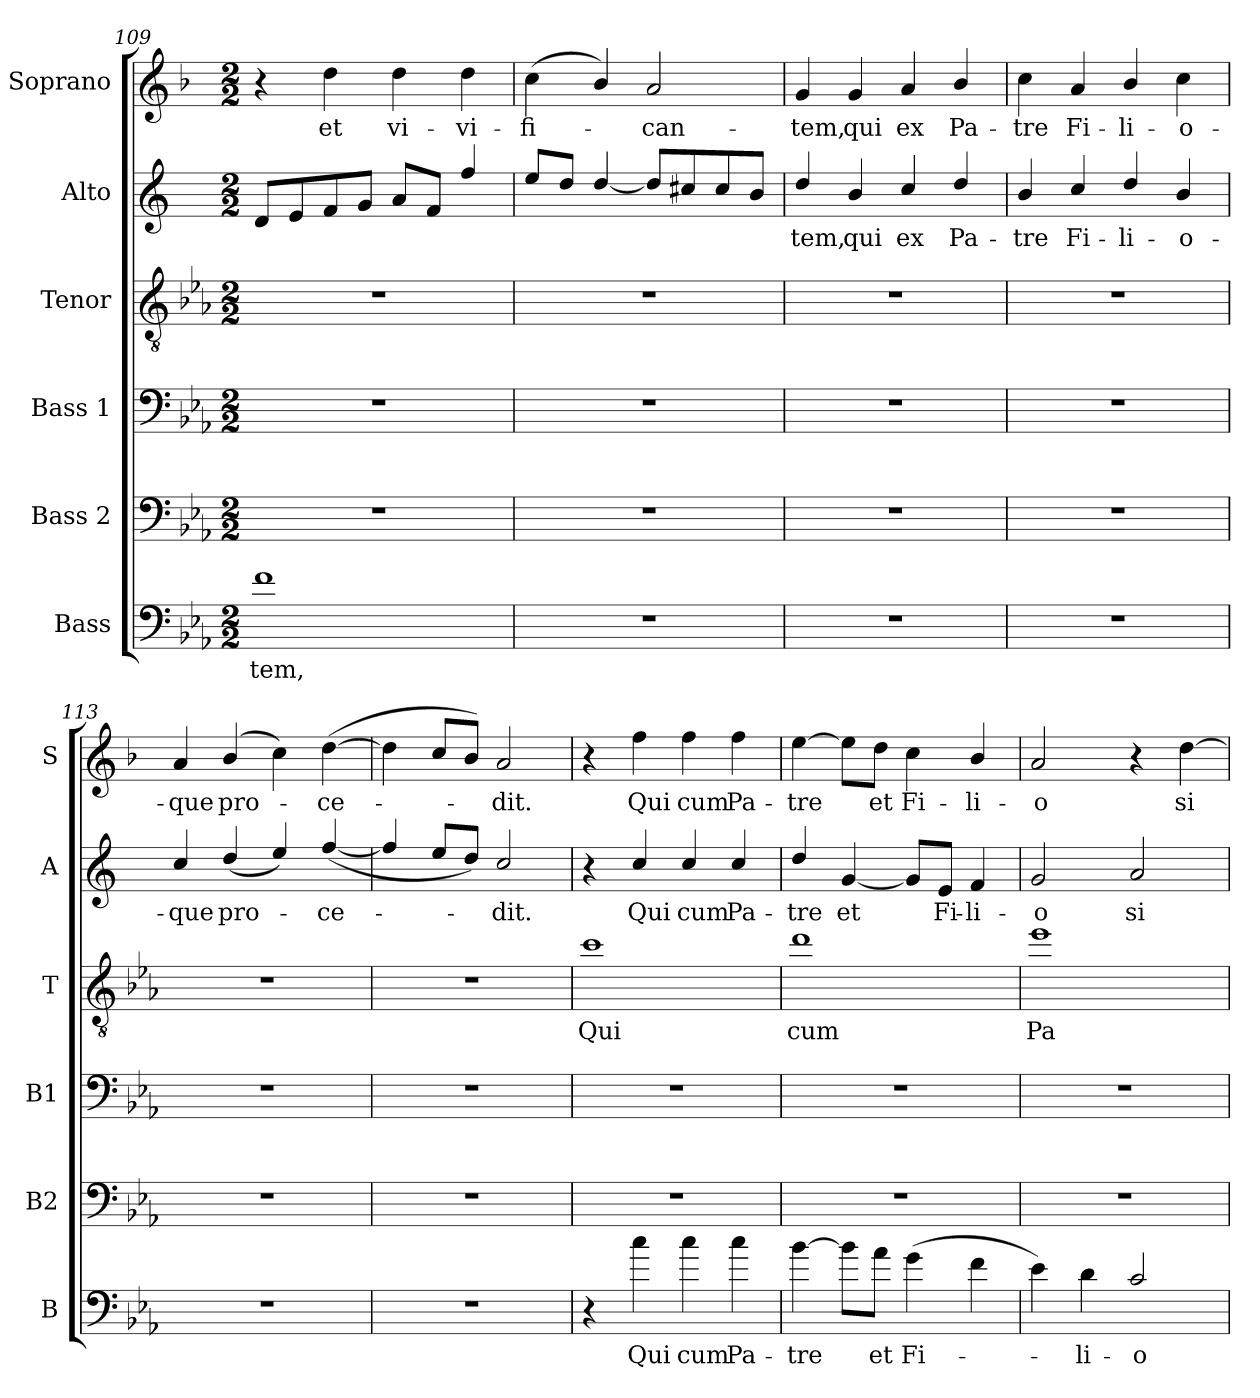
**kern	**text	**kern	**kern	**kern	**text	**kern	**text	**kern	**text
*part6	*part6	*part5	*part4	*part3	*part3	*part2	*part2	*part1	*part1
*staff6	*staff6	*staff5	*staff4	*staff3	*staff3	*staff2	*staff2	*staff1	*staff1
*I"Bass	*	*I"Bass 2	*I"Bass 1	*I"Tenor	*	*I"Alto	*	*I"Soprano	*
*I'B	*	*I'B2	*I'B1	*I'T	*	*I'A	*	*I'S	*
*clefF4	*	*clefF4	*clefF4	*clefGv2	*	*clefG2	*	*clefG2	*
*ITrd12c21	*	*ITrd12c21	*ITrd12c21	*ITrd8c14	*	*ITrd5c9	*	*ITrd1c2	*
*k[b-e-a-]	*	*k[b-e-a-]	*k[b-e-a-]	*k[b-e-a-]	*	*k[b-e-a-]	*	*k[b-e-a-]	*
*c:	*	*c:	*c:	*c:	*	*c:	*	*c:	*
*M2/2	*	*M2/2	*M2/2	*M2/2	*	*M2/2	*	*M2/2	*
=109	=109	=109	=109	=109	=109	=109	=109	=109	=109
!	!LO:LY:b	!	!	!	!	!	!	!	!
1F	-tem,	1r	1r	1r	.	8F/L	.	4r	.
.	.	.	.	.	.	8G/	.	.	.
!	!	!	!	!	!	!	!	!	!LO:LY:b
.	.	.	.	.	.	8A-/	.	4cc\	et
.	.	.	.	.	.	8B-/J	.	.	.
!	!	!	!	!	!	!	!	!	!LO:LY:b
.	.	.	.	.	.	8c/L	.	4cc\	vi-
.	.	.	.	.	.	8A-/J	.	.	.
!	!	!	!	!	!	!	!	!	!LO:LY:b
.	.	.	.	.	.	4a-/	.	4cc\	-vi-
=110	=110	=110	=110	=110	=110	=110	=110	=110	=110
!	!	!	!	!	!	!	!	!	!LO:LY:b
1r	.	1r	1r	1r	.	8g/L	.	(>4b-\	-fi-
.	.	.	.	.	.	8f/J	.	.	.
.	.	.	.	.	.	[4f/	.	4a-/)	.
!	!	!	!	!	!	!	!	!	!LO:LY:b
.	.	.	.	.	.	8f/L]	.	2g/	-can-
.	.	.	.	.	.	8en/	.	.	.
.	.	.	.	.	.	8e/	.	.	.
.	.	.	.	.	.	8d/J	.	.	.
!!LO:PB:g=z
=111	=111	=111	=111	=111	=111	=111	=111	=111	=111
!	!	!	!	!	!	!	!LO:LY:b	!	!LO:LY:b
1r	.	1r	1r	1r	.	4f/	-tem,	4f/	-tem,
!	!	!	!	!	!	!	!LO:LY:b	!	!LO:LY:b
.	.	.	.	.	.	4d/	qui	4f/	qui
!	!	!	!	!	!	!	!LO:LY:b	!	!LO:LY:b
.	.	.	.	.	.	4e-/	ex	4g/	ex
!	!	!	!	!	!	!	!LO:LY:b	!	!LO:LY:b
.	.	.	.	.	.	4f/	Pa-	4a-/	Pa-
=112	=112	=112	=112	=112	=112	=112	=112	=112	=112
!	!	!	!	!	!	!	!LO:LY:b	!	!LO:LY:b
1r	.	1r	1r	1r	.	4d/	-tre	4b-\	-tre
!	!	!	!	!	!	!	!LO:LY:b	!	!LO:LY:b
.	.	.	.	.	.	4e-/	Fi-	4g/	Fi-
!	!	!	!	!	!	!	!LO:LY:b	!	!LO:LY:b
.	.	.	.	.	.	4f/	-li-	4a-/	-li-
!	!	!	!	!	!	!	!LO:LY:b	!	!LO:LY:b
.	.	.	.	.	.	4d/	-o-	4b-\	-o-
=113	=113	=113	=113	=113	=113	=113	=113	=113	=113
!	!	!	!	!	!	!	!LO:LY:b	!	!LO:LY:b
1r	.	1r	1r	1r	.	4e-/	-que	4g/	-que
!	!	!	!	!	!	!	!LO:LY:b	!	!LO:LY:b
.	.	.	.	.	.	(<4f/	pro-	(4a-/	pro-
.	.	.	.	.	.	4g/)	.	4b-\)	.
!	!	!	!	!	!	!	!LO:LY:b	!	!LO:LY:b
.	.	.	.	.	.	(<[4a-/	-ce-	(>[4cc\	-ce-
=114	=114	=114	=114	=114	=114	=114	=114	=114	=114
1r	.	1r	1r	1r	.	4a-/]	.	4cc\]	.
.	.	.	.	.	.	8g/L	.	8b-/L	.
.	.	.	.	.	.	8f/J)	.	8a-/J)	.
!	!	!	!	!	!	!	!LO:LY:b	!	!LO:LY:b
.	.	.	.	.	.	2e-/	-dit.	2g/	-dit.
=115	=115	=115	=115	=115	=115	=115	=115	=115	=115
!	!	!	!	!	!LO:LY:b	!	!	!	!
4r	.	1r	1r	1c	Qui	4r	.	4r	.
!	!LO:LY:b	!	!	!	!	!	!LO:LY:b	!	!LO:LY:b
4c\	Qui	.	.	.	.	4e-/	Qui	4ee-\	Qui
!	!LO:LY:b	!	!	!	!	!	!LO:LY:b	!	!LO:LY:b
4c\	cum	.	.	.	.	4e-/	cum	4ee-\	cum
!	!LO:LY:b	!	!	!	!	!	!LO:LY:b	!	!LO:LY:b
4c\	Pa-	.	.	.	.	4e-/	Pa-	4ee-\	Pa-
=116	=116	=116	=116	=116	=116	=116	=116	=116	=116
!	!LO:LY:b	!	!	!	!LO:LY:b	!	!LO:LY:b	!	!LO:LY:b
[4B-\	-tre	1r	1r	1d	cum	4f/	-tre	[4dd\	-tre
!	!	!	!	!	!	!	!LO:LY:b	!	!
8B-\L]	.	.	.	.	.	[4B-/	et	8dd\L]	.
!	!LO:LY:b	!	!	!	!	!	!	!	!LO:LY:b
8A-\J	et	.	.	.	.	.	.	8cc\J	et
!	!LO:LY:b	!	!	!	!	!	!	!	!LO:LY:b
(>4G\	Fi-	.	.	.	.	8B-/L]	.	4b-\	Fi-
!	!	!	!	!	!	!	!LO:LY:b	!	!
.	.	.	.	.	.	8G/J	Fi-	.	.
!	!	!	!	!	!	!	!LO:LY:b	!	!LO:LY:b
4F\	.	.	.	.	.	4A-/	-li-	4a-/	-li-
=117	=117	=117	=117	=117	=117	=117	=117	=117	=117
!	!	!	!	!	!LO:LY:b	!	!LO:LY:b	!	!LO:LY:b
4E-\)	.	1r	1r	1e-	Pa-	2B-/	-o	2g/	-o
!	!LO:LY:b	!	!	!	!	!	!	!	!
4D\	-li-	.	.	.	.	.	.	.	.
!	!LO:LY:b	!	!	!	!	!	!LO:LY:b	!	!
2C/	-o	.	.	.	.	2c/	si-	4r	.
!	!	!	!	!	!	!	!	!	!LO:LY:b
.	.	.	.	.	.	.	.	[4cc\	si-
=	=	=	=	=	=	=	=	=	=
*-	*-	*-	*-	*-	*-	*-	*-	*-	*-
